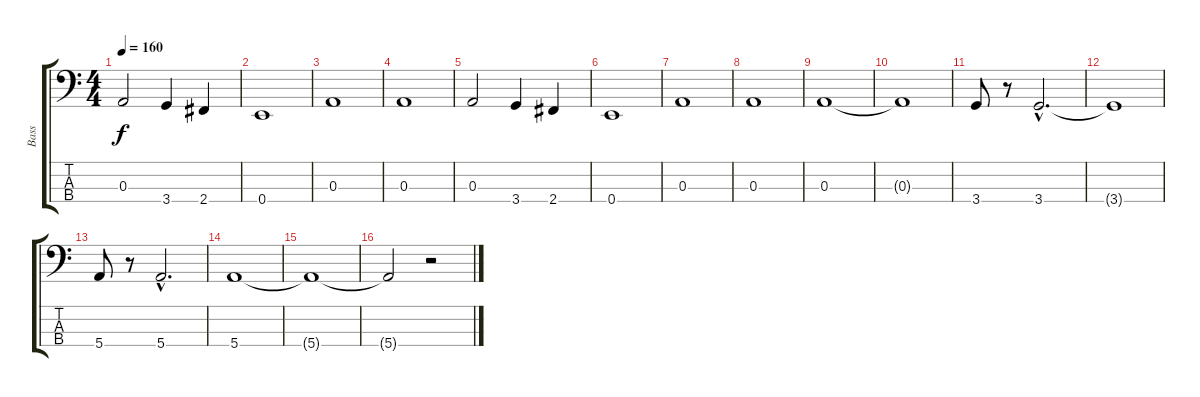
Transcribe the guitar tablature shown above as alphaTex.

\track ("Bass" "Bass") {instrument electricbasspick}
\staff {score tabs}
\tuning (G2 D2 A1 E1) {hide}
\ts (4 4)
\tempo 160
\clef f4
\ks c
0.3.2{dy f} 3.4.4 2.4.4 |
0.4.1 |
0.3.1 |
0.3.1 |
0.3.2 3.4.4 2.4.4 |
0.4.1 |
0.3.1 |
0.3.1 |
0.3.1 |
0.3{t}.1 |
3.4.8 r.8 3.4{hac}.2{d} |
3.4{t}.1 |
5.4.8 r.8 5.4{hac}.2{d} |
5.4.1 |
5.4{t}.1 |
5.4{t}.2 r.2
